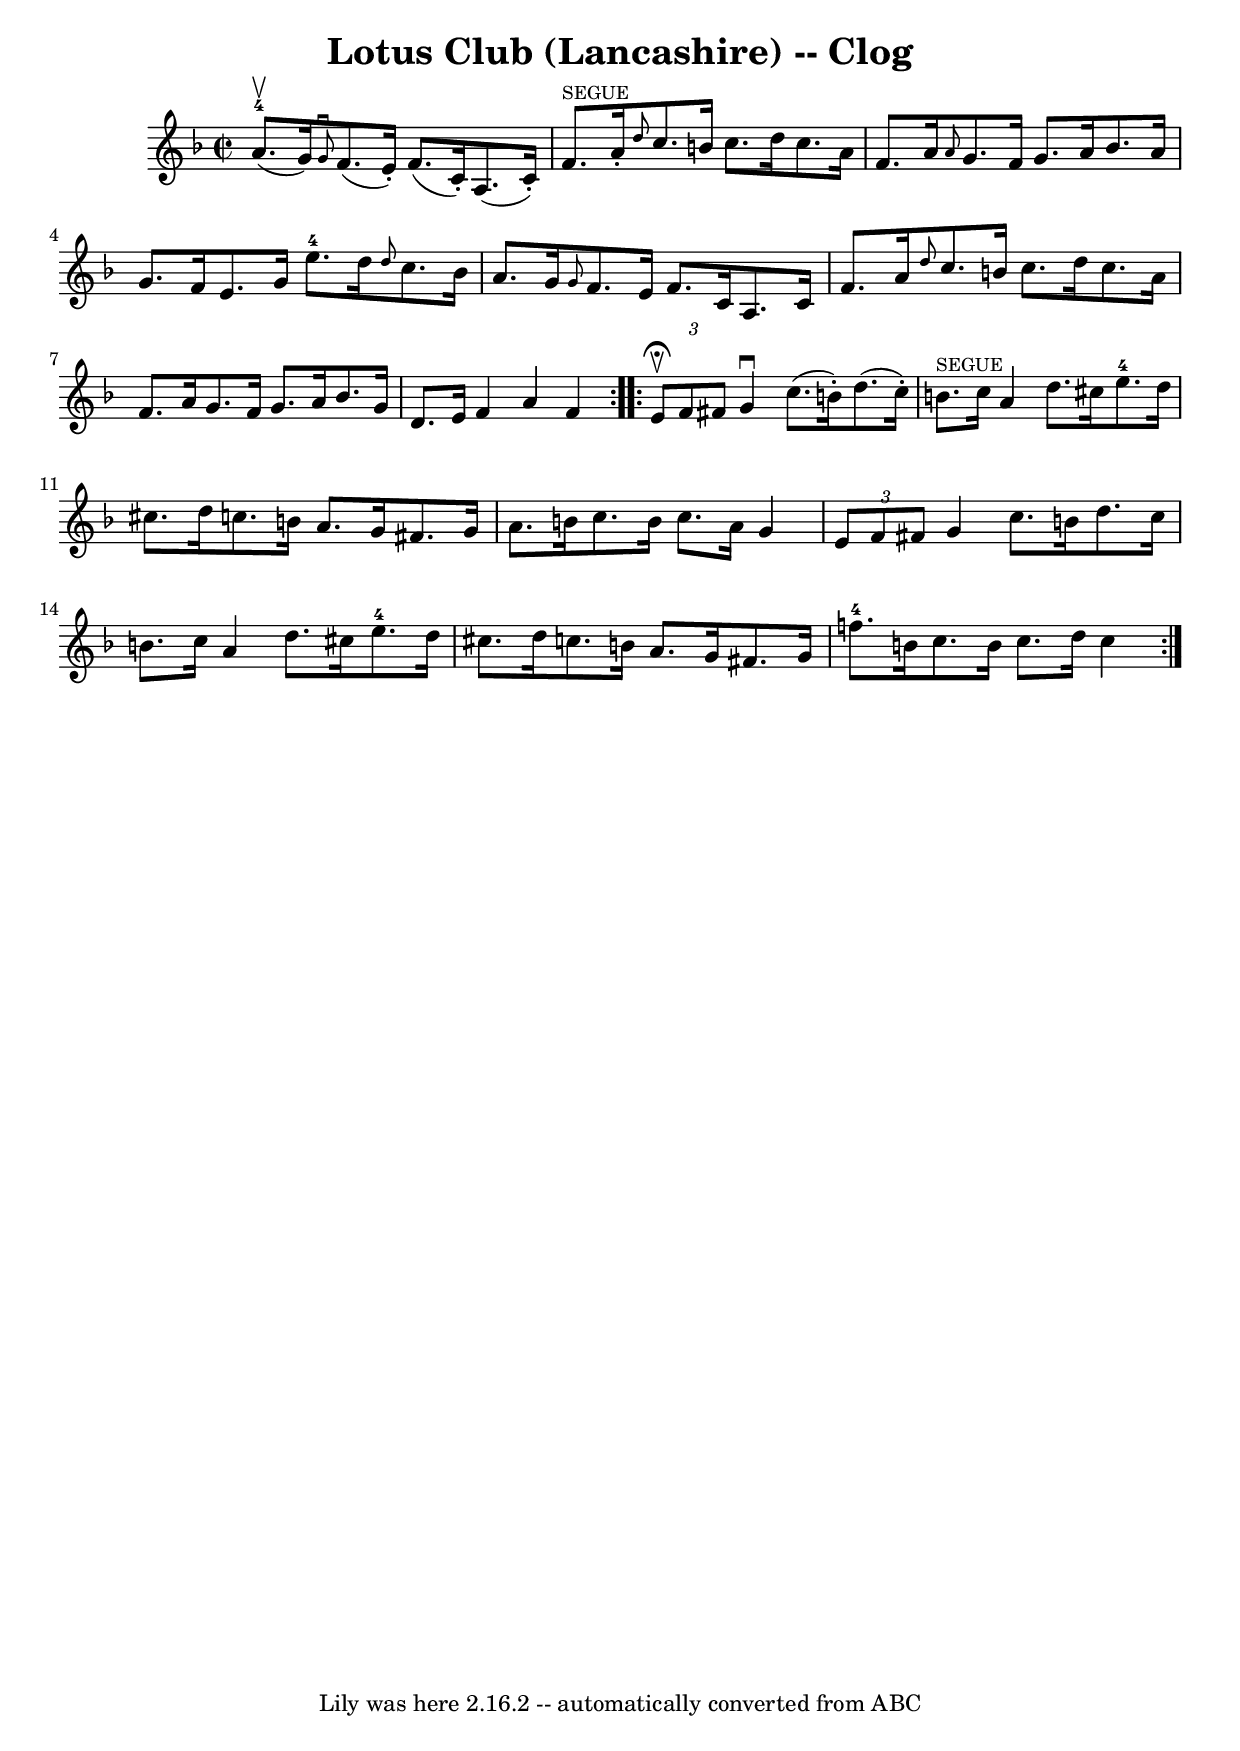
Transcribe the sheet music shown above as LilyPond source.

\version "2.16.2"
\include "Mammoth.ily"
\header {
  %% book = "Ryan's Mammoth Collection"
  crossRefNumber = "1"
  footnotes = "\\\\158 938"
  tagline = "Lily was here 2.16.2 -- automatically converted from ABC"
  title = "Lotus Club (Lancashire) -- Clog"

}
voicedefault =  {



  \repeat volta 2 {

    \override Staff.TimeSignature #'style = #'C
    \time 2/2 
    \key f \major
    a'8.-4^\upbow(g'16) |
    
    \grace { g'8^\downbow 
	   } f'8. (e'16-.) f'8. (c'16-.) a8. (
    c'16-.) f'8.^\segue a'16-.   |
    \grace { d''8  
	   } c''8.   
    b'16 c''8. d''16 c''8. a'16 f'8. a'16    |
    
    \grace { a'8  
	   } g'8. f'16 g'8. a'16 bes'8. a'16 g'8.    
    f'16    |
    e'8. g'16 e''8.-4 d''16  \grace { d''8  
				    }   
    c''8. bes'16 a'8. g'16    |
    \grace { g'8  
	   } f'8.    
    e'16 f'8. c'16 a8. c'16 f'8. a'16    |
    \grace {    
      d''8  
    } c''8. b'16 c''8. d''16 c''8. a'16 f'8. a'16    
    |
    g'8. f'16 g'8. a'16 bes'8. g'16 d'8. e'16    
    |
    f'4 a'4 f'4    
  }     
  \repeat volta 2 {
    \times 2/3 { e'8 
		^\fermata^\upbow f'8 fis'8  
	       } |
    g'4^\downbow c''8. (b'16-.) d''8. (c''16-.) b'8.^\segue c''16    |
    a'4    
    d''8. cis''16 e''8.-4 d''16 cis''8. d''16    |
    
    c''!8. b'16 a'8. g'16 fis'8. g'16 a'8. b'16    |
    
    c''8. b'16 c''8. a'16 g'4    \times 2/3 { e'8 f'8 fis'8  
					    }  
    |
    g'4 c''8. b'16 d''8. c''16 b'8. c''16    
    |
    a'4 d''8. cis''16 e''8.-4 d''16 cis''8. d''16  
    |
    c''!8. b'16 a'8. g'16 fis'8. g'16 f''!8.-4  
    b'16    |
    c''8. b'16 c''8. d''16 c''4      
  }   

}

\score{
  <<

    \context Staff="default"
    {
      \voicedefault 
      
    }

  >>
  \layout {
    
  }
  \midi {
  }

}
